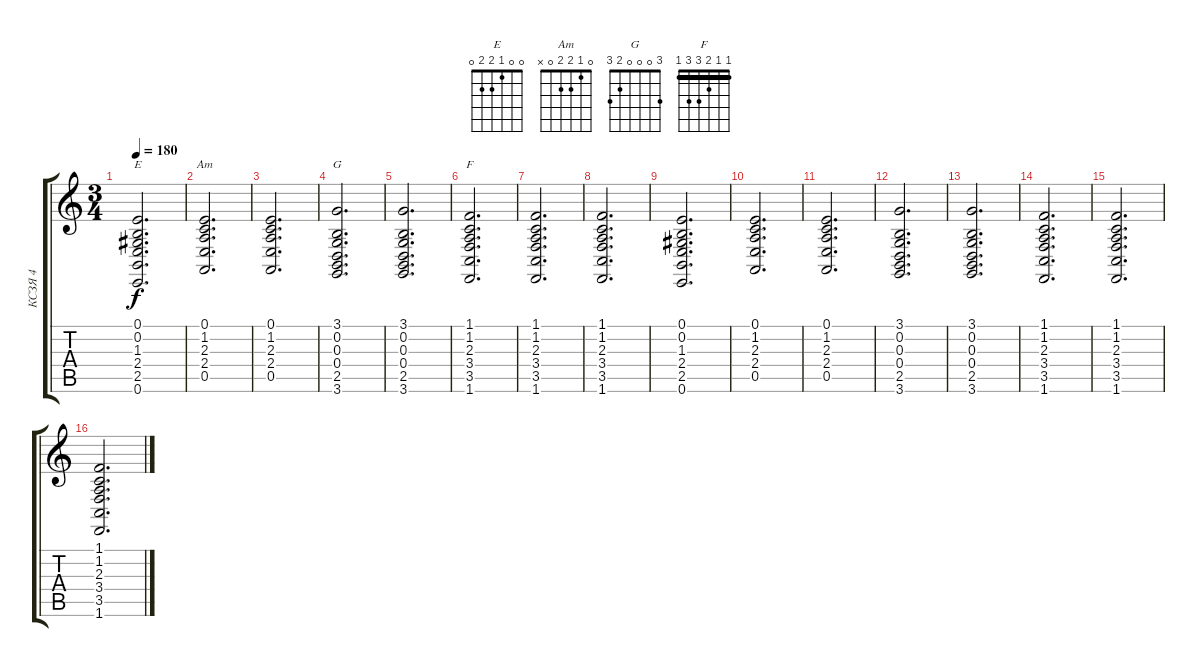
\track ("КСЗЯ 4" "КСЗЯ 4") {instrument stringensemble1}
\staff {score tabs}
\tuning (E4 B3 G3 D3 A2 E2) {hide}
\chord ("E" 0 0 1 2 2 0)
\chord ("Am" 0 1 2 2 0 x)
\chord ("G" 3 0 0 0 2 3)
\chord ("F" 1 1 2 3 3 1) {barre 1}
\ts (3 4)
\tempo 180
\clef g2
\ks c
(0.1 0.2 1.3 2.4 2.5 0.6).2{d ch "E" dy f} |
(0.1 1.2 2.3 2.4 0.5).2{d ch "Am"} |
(0.1 1.2 2.3 2.4 0.5).2{d} |
(3.1 0.2 0.3 0.4 2.5 3.6).2{d ch "G"} |
(3.1 0.2 0.3 0.4 2.5 3.6).2{d} |
(1.1 1.2 2.3 3.4 3.5 1.6).2{d ch "F"} |
(1.1 1.2 2.3 3.4 3.5 1.6).2{d} |
(1.1 1.2 2.3 3.4 3.5 1.6).2{d} |
(0.1 0.2 1.3 2.4 2.5 0.6).2{d} |
(0.1 1.2 2.3 2.4 0.5).2{d} |
(0.1 1.2 2.3 2.4 0.5).2{d} |
(3.1 0.2 0.3 0.4 2.5 3.6).2{d} |
(3.1 0.2 0.3 0.4 2.5 3.6).2{d} |
(1.1 1.2 2.3 3.4 3.5 1.6).2{d} |
(1.1 1.2 2.3 3.4 3.5 1.6).2{d} |
(1.1 1.2 2.3 3.4 3.5 1.6).2{d}
